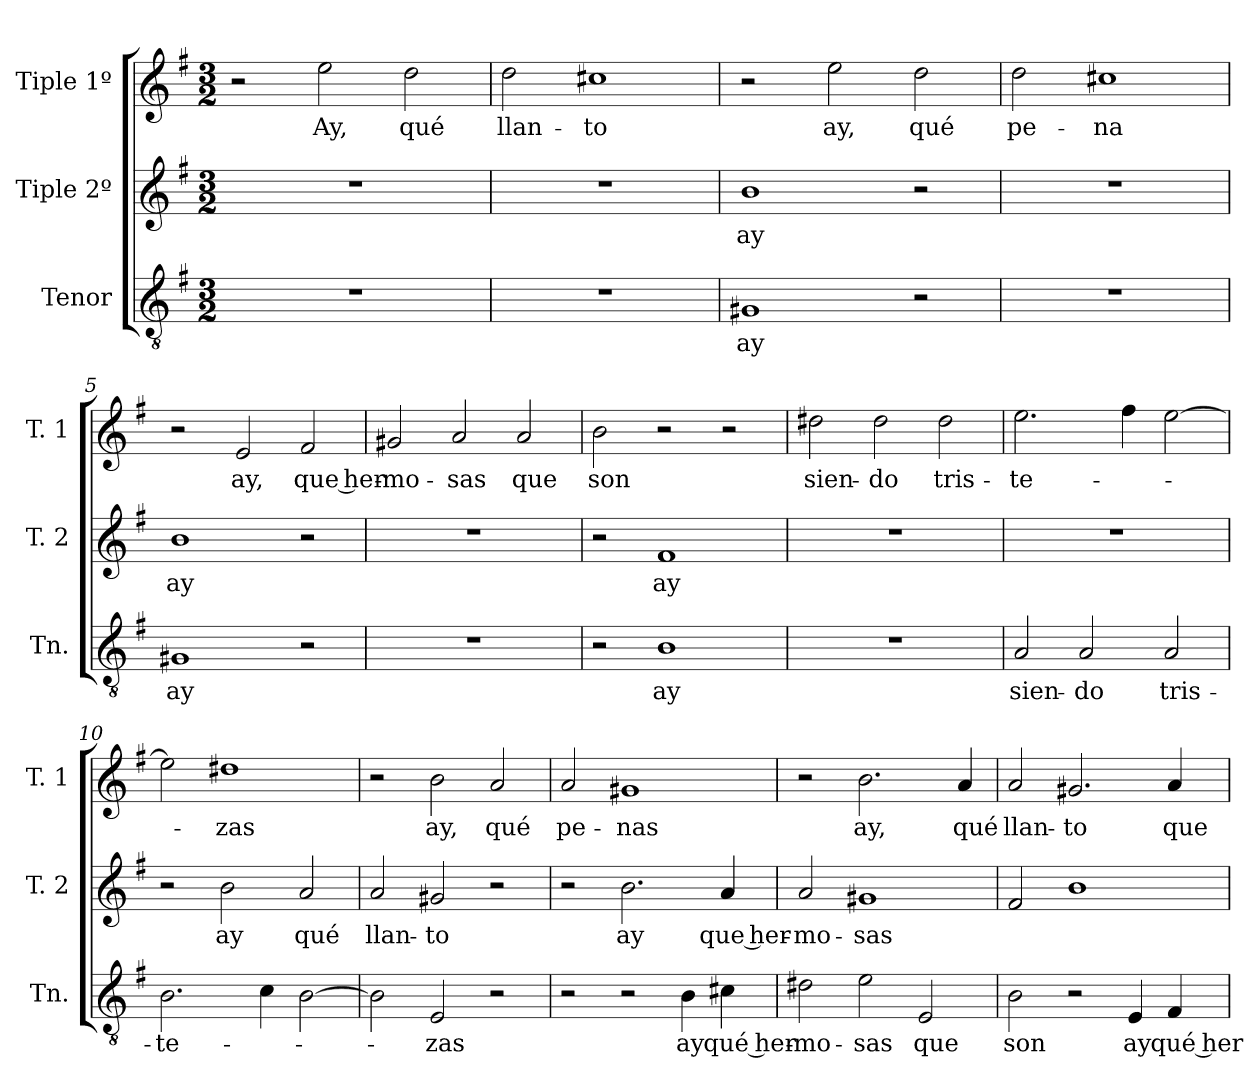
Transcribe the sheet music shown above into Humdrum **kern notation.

**kern	**text	**kern	**text	**kern	**text
*part3	*part3	*part2	*part2	*part1	*part1
*staff3	*staff3	*staff2	*staff2	*staff1	*staff1
*I"Tenor	*	*I"Tiple 2º	*	*I"Tiple 1º	*
*I'Tn.	*	*I'T. 2	*	*I'T. 1	*
*clefGv2	*	*clefG2	*	*clefG2	*
*k[f#]	*	*k[f#]	*	*k[f#]	*
*M3/2	*	*M3/2	*	*M3/2	*
=1	=1	=1	=1	=1	=1
1.r	.	1.r	.	2r	.
.	.	.	.	2ee	Ay,
.	.	.	.	2dd	qué
=2	=2	=2	=2	=2	=2
1.r	.	1.r	.	2dd	llan-
.	.	.	.	1cc#X	-to
=3	=3	=3	=3	=3	=3
1G#X	ay	1b	ay	2r	.
.	.	.	.	2ee	ay,
2r	.	2r	.	2dd	qué
=4	=4	=4	=4	=4	=4
1.r	.	1.r	.	2dd	pe-
.	.	.	.	1cc#X	-na
=5	=5	=5	=5	=5	=5
1G#X	ay	1b	ay	2r	.
.	.	.	.	2e	ay,
2r	.	2r	.	2f#	que her-
=6	=6	=6	=6	=6	=6
1.r	.	1.r	.	2g#X	-mo-
.	.	.	.	2a	-sas
.	.	.	.	2a	que
=7	=7	=7	=7	=7	=7
2r	.	2r	.	2b	son
1B	ay	1f#	ay	2r	.
.	.	.	.	2r	.
=8	=8	=8	=8	=8	=8
1.r	.	1.r	.	2dd#X	sien-
.	.	.	.	2dd#	-do
.	.	.	.	2dd#	tris-
=9	=9	=9	=9	=9	=9
2A	sien-	1.r	.	2.ee	-te-
2A	-do	.	.	.	.
.	.	.	.	4ff#	.
2A	tris-	.	.	[2ee	.
=10	=10	=10	=10	=10	=10
2.B	-te-	2r	.	2ee]	.
.	.	2b	ay	1dd#X	-zas
4c	.	.	.	.	.
[2B	.	2a	qué	.	.
=11	=11	=11	=11	=11	=11
2B]	.	2a	llan-	2r	.
2E	-zas	2g#X	-to	2b	ay,
2r	.	2r	.	2a	qué
=12	=12	=12	=12	=12	=12
2r	.	2r	.	2a	pe-
2r	.	2.b	ay	1g#X	-nas
4B	ay	.	.	.	.
4c#X	qué her-	4a	que her-	.	.
=13	=13	=13	=13	=13	=13
2d#X	-mo-	2a	-mo-	2r	.
2e	-sas	1g#X	-sas	2.b	ay,
2E	que	.	.	.	.
.	.	.	.	4a	qué
=14	=14	=14	=14	=14	=14
2B	son	2f#	.	2a	llan-
2r	.	1b	.	2.g#X	-to
4E	ay	.	.	.	.
4F#	qué her-	.	.	4a	que
=	=	=	=	=	=
*-	*-	*-	*-	*-	*-
